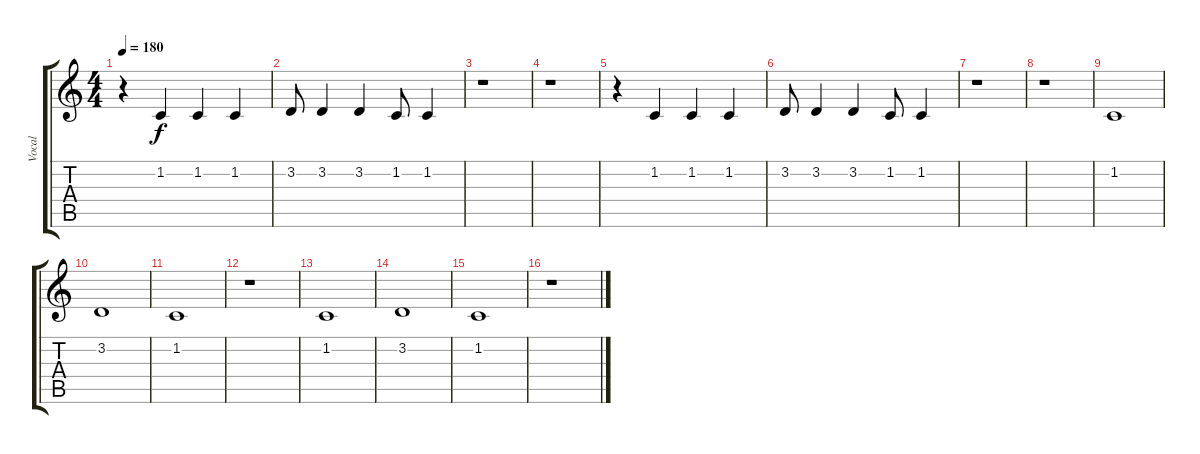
\track ("Vocal" "Vocal") {instrument honkytonkpiano}
\staff {score tabs}
\tuning (E4 B3 G3 D3 A2 E2) {hide}
\ts (4 4)
\tempo 180
\clef g2
\ks c
r.4{dy f} 1.2.4 1.2.4 1.2.4 |
3.2.8 3.2.4 3.2.4 1.2.8 1.2.4 |
r.1 |
r.1 |
r.4 1.2.4 1.2.4 1.2.4 |
3.2.8 3.2.4 3.2.4 1.2.8 1.2.4 |
r.1 |
r.1 |
1.2.1 |
3.2.1 |
1.2.1 |
r.1 |
1.2.1 |
3.2.1 |
1.2.1 |
r.1
